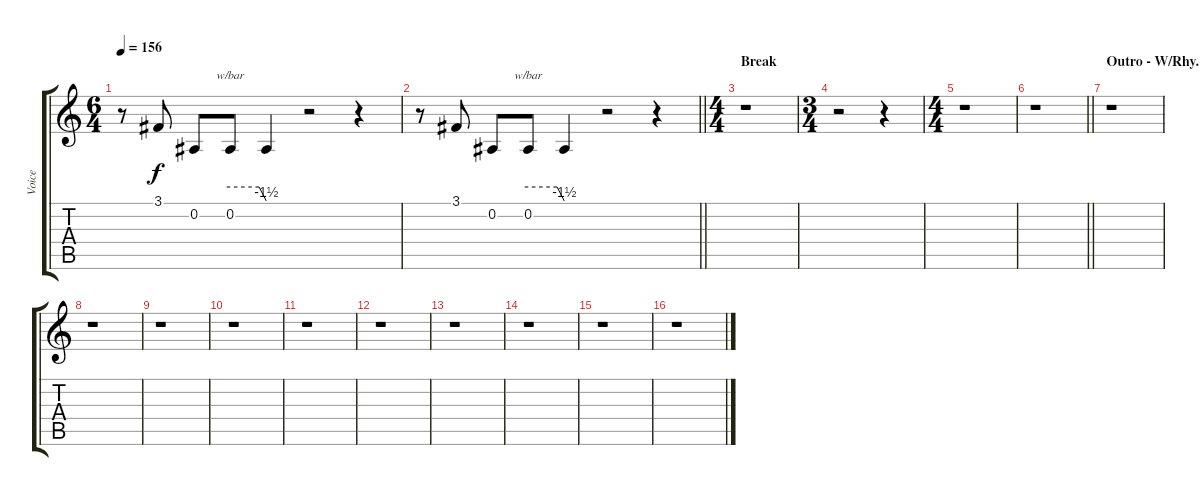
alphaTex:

\track ("Voice" "Voice") {instrument lead6voice}
\staff {score tabs}
\tuning (Eb4 Bb3 Gb3 Db3 Ab2 Eb2) {hide}
\ts (6 4)
\tempo 156
\clef g2
\ks c
r.8{dy f} 3.1.8 0.2.8 0.2.8{tbe (custom default 0 0 48 0 60 -6)} 0.2{t}.4 r.2 r.4 |
\barLineRight lightlight
r.8 3.1.8 0.2.8 0.2.8{tbe (custom default 0 0 48 0 60 -6)} 0.2{t}.4 r.2 r.4 |
\ts (4 4)
\section ("" "Break")
r.1 |
\ts (3 4)
r.2 r.4 |
\ts (4 4)
r.1 |
\barLineRight lightlight
r.1 |
\section ("" "Outro - W/Rhy. Fig. 4")
r.1 |
r.1 |
r.1 |
r.1 |
r.1 |
r.1 |
r.1 |
r.1 |
r.1 |
r.1
